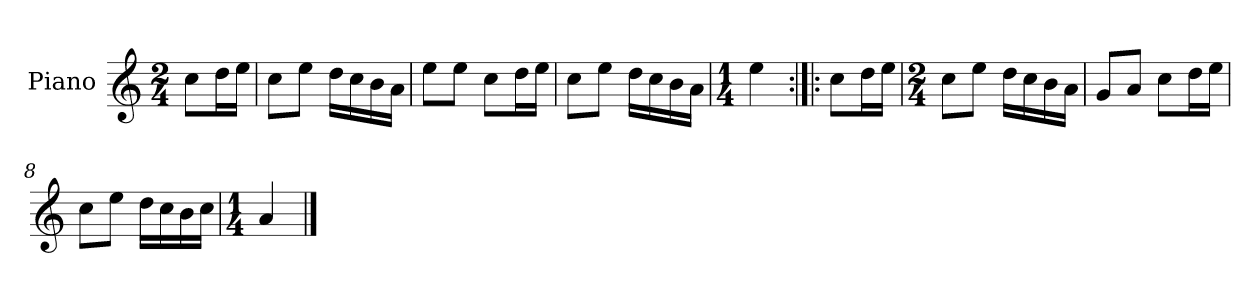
**kern
*part1
*staff1
*I"Piano
*I'Pno.
*clefG2
*k[]
*M2/4
=
8cc\L
16dd\L
16ee\JJ
=1
8cc\L
8ee\J
16dd\LL
16cc\
16b\
16a\JJ
=2
8ee\L
8ee\J
8cc\L
16dd\L
16ee\JJ
=3
8cc\L
8ee\J
16dd\LL
16cc\
16b\
16a\JJ
=4
*M1/4
4ee\
=5:|!|:
8cc\L
16dd\L
16ee\JJ
=6
*M2/4
8cc\L
8ee\J
16dd\LL
16cc\
16b\
16a\JJ
=7
8g/L
8a/J
8cc\L
16dd\L
16ee\JJ
!!LO:LB:g=z
=8
8cc\L
8ee\J
16dd\LL
16cc\
16b\
16cc\JJ
=9
*M1/4
4a/
==
*-
